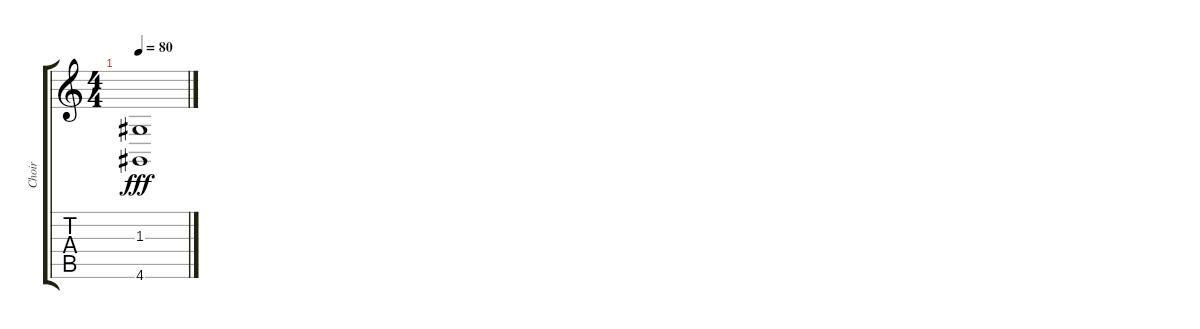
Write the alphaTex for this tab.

\track ("Choir" "Choir") {instrument stringensemble1}
\staff {score tabs}
\tuning (E4 B3 G3 D3 A2 E2) {hide}
\ts (4 4)
\tempo 80
\clef g2
\ks c
(1.3{t} 4.6).1{dy fff}
